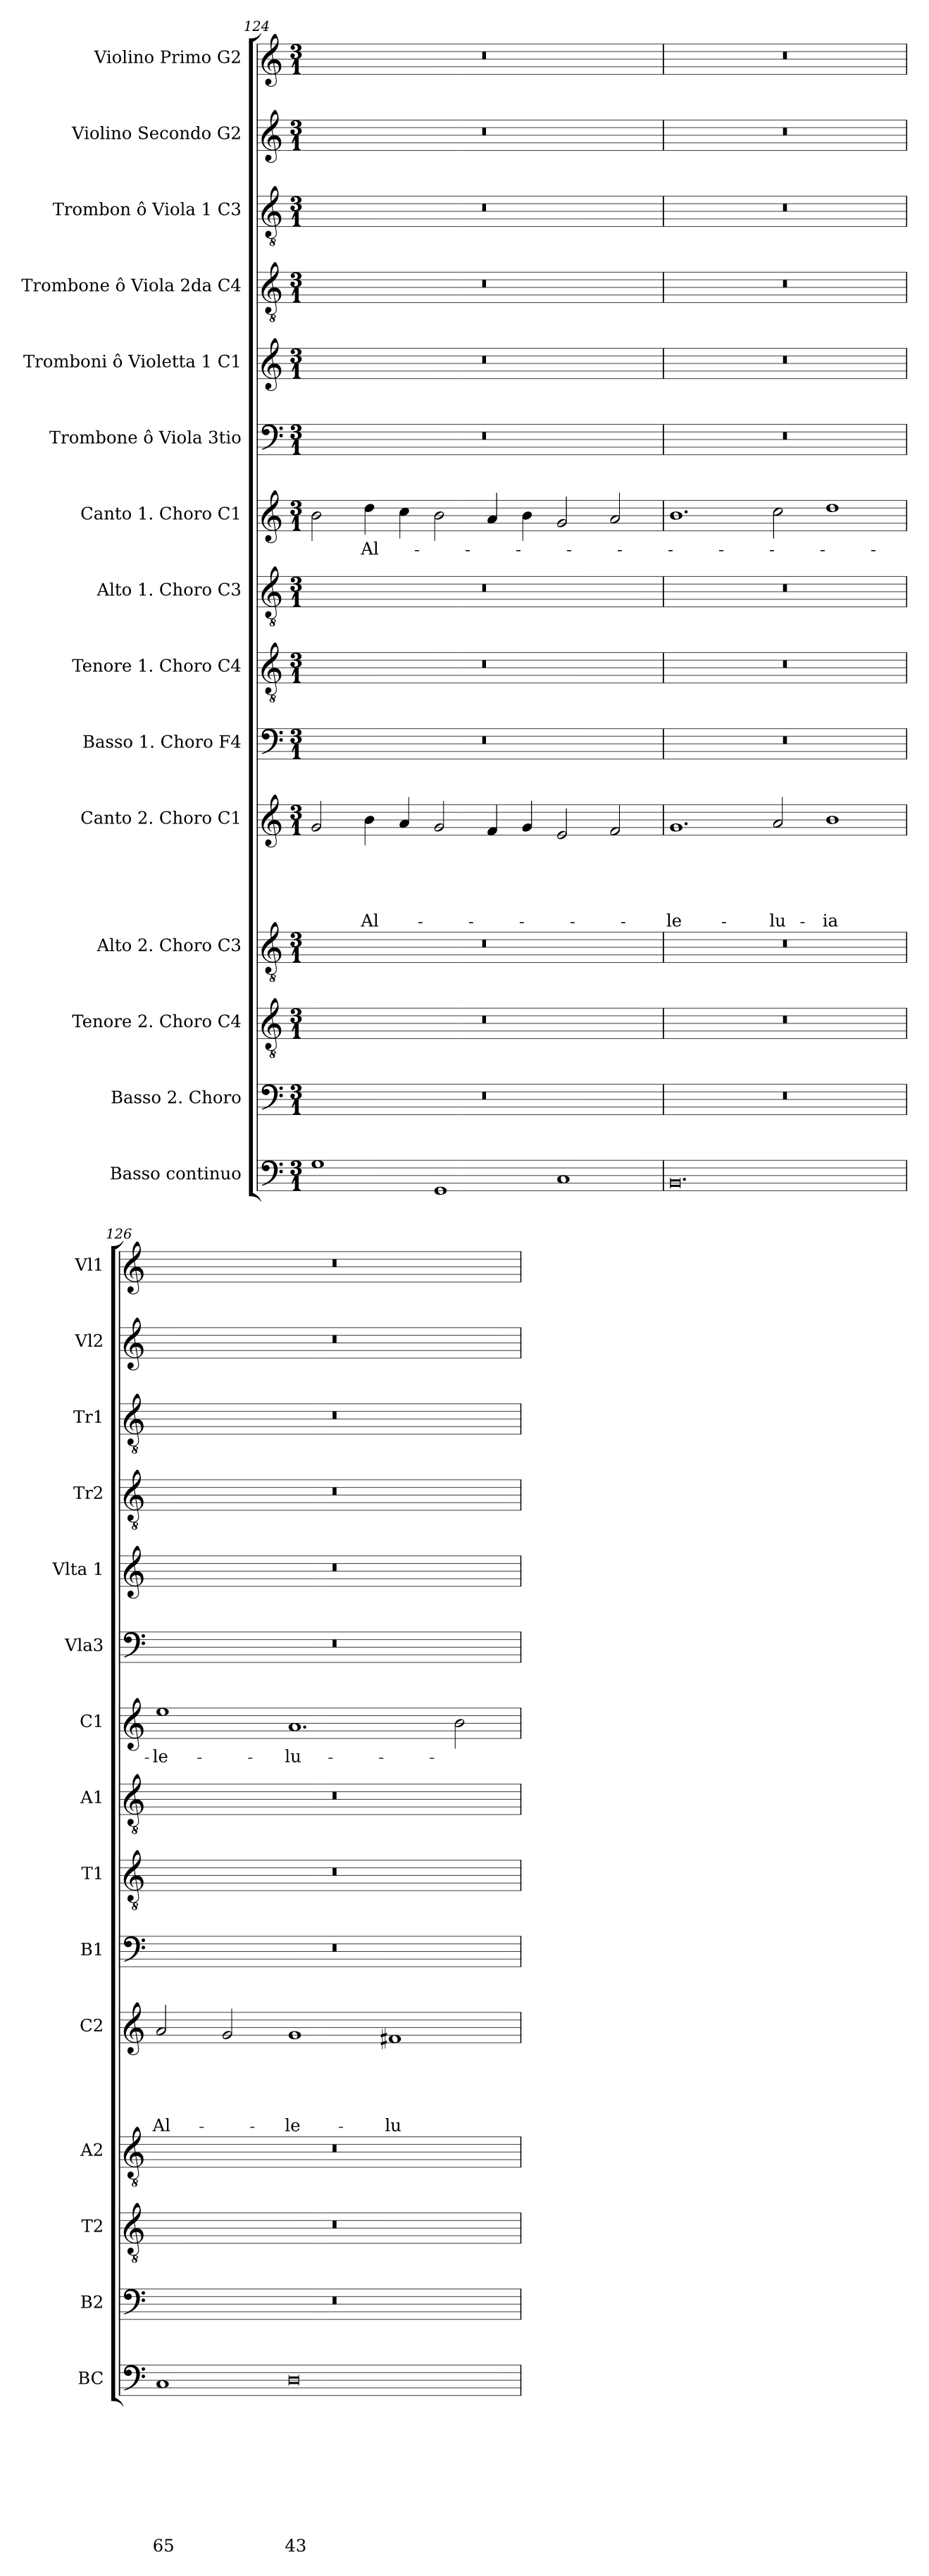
**kern	**text	**text	**text	**text	**text	**text	**text	**text	**text	**kern	**kern	**kern	**kern	**text	**text	**text	**text	**text	**kern	**kern	**kern	**kern	**text	**kern	**kern	**kern	**kern	**kern	**kern
*part15	*part15	*part15	*part15	*part15	*part15	*part15	*part15	*part15	*part15	*part14	*part13	*part12	*part11	*part11	*part11	*part11	*part11	*part11	*part10	*part9	*part8	*part7	*part7	*part6	*part5	*part4	*part3	*part2	*part1
*staff15	*staff15	*staff15	*staff15	*staff15	*staff15	*staff15	*staff15	*staff15	*staff15	*staff14	*staff13	*staff12	*staff11	*staff11	*staff11	*staff11	*staff11	*staff11	*staff10	*staff9	*staff8	*staff7	*staff7	*staff6	*staff5	*staff4	*staff3	*staff2	*staff1
*I"Basso continuo	*	*	*	*	*	*	*	*	*	*I"Basso 2. Choro	*I"Tenore 2. Choro C4	*I"Alto 2. Choro C3	*I"Canto 2. Choro  C1	*	*	*	*	*	*I"Basso 1. Choro F4	*I"Tenore 1. Choro C4	*I"Alto 1. Choro C3	*I"Canto 1. Choro  C1	*	*I"Trombone ô Viola 3tio	*I"Tromboni ô Violetta 1 C1	*I"Trombone ô Viola 2da C4	*I"Trombon ô Viola 1 C3	*I"Violino Secondo G2	*I"Violino Primo G2
*I'BC	*	*	*	*	*	*	*	*	*	*I'B2	*I'T2	*I'A2	*I'C2	*	*	*	*	*	*I'B1	*I'T1	*I'A1	*I'C1	*	*I'Vla3	*I'Vlta 1	*I'Tr2	*I'Tr1	*I'Vl2	*I'Vl1
*clefF4	*	*	*	*	*	*	*	*	*	*clefF4	*clefGv2	*clefGv2	*clefG2	*	*	*	*	*	*clefF4	*clefGv2	*clefGv2	*clefG2	*	*clefF4	*clefG2	*clefGv2	*clefGv2	*clefG2	*clefG2
*k[]	*	*	*	*	*	*	*	*	*	*k[]	*k[]	*k[]	*k[]	*	*	*	*	*	*k[]	*k[]	*k[]	*k[]	*	*k[]	*k[]	*k[]	*k[]	*k[]	*k[]
*C:	*	*	*	*	*	*	*	*	*	*C:	*C:	*C:	*C:	*	*	*	*	*	*C:	*C:	*C:	*C:	*	*C:	*C:	*C:	*C:	*C:	*C:
*M3/1	*	*	*	*	*	*	*	*	*	*M3/1	*M3/1	*M3/1	*M3/1	*	*	*	*	*	*M3/1	*M3/1	*M3/1	*M3/1	*	*M3/1	*M3/1	*M3/1	*M3/1	*M3/1	*M3/1
=124	=124	=124	=124	=124	=124	=124	=124	=124	=124	=124	=124	=124	=124	=124	=124	=124	=124	=124	=124	=124	=124	=124	=124	=124	=124	=124	=124	=124	=124
1G	.	.	.	.	.	.	.	.	.	0.r	0.r	0.r	2g/	.	.	.	.	.	0.r	0.r	0.r	2b\	.	0.r	0.r	0.r	0.r	0.r	0.r
!	!	!	!	!	!	!	!	!	!	!	!	!	!	!	!	!	!	!LO:LY:b	!	!	!	!	!LO:LY:b	!	!	!	!	!	!
.	.	.	.	.	.	.	.	.	.	.	.	.	4b\	.	.	.	.	Al-	.	.	.	4dd\	Al-	.	.	.	.	.	.
.	.	.	.	.	.	.	.	.	.	.	.	.	4a/	.	.	.	.	.	.	.	.	4cc\	.	.	.	.	.	.	.
1GG	.	.	.	.	.	.	.	.	.	.	.	.	2g/	.	.	.	.	.	.	.	.	2b\	.	.	.	.	.	.	.
.	.	.	.	.	.	.	.	.	.	.	.	.	4f/	.	.	.	.	.	.	.	.	4a/	.	.	.	.	.	.	.
.	.	.	.	.	.	.	.	.	.	.	.	.	4g/	.	.	.	.	.	.	.	.	4b\	.	.	.	.	.	.	.
1C	.	.	.	.	.	.	.	.	.	.	.	.	2e/	.	.	.	.	.	.	.	.	2g/	.	.	.	.	.	.	.
.	.	.	.	.	.	.	.	.	.	.	.	.	2f/	.	.	.	.	.	.	.	.	2a/	.	.	.	.	.	.	.
=125	=125	=125	=125	=125	=125	=125	=125	=125	=125	=125	=125	=125	=125	=125	=125	=125	=125	=125	=125	=125	=125	=125	=125	=125	=125	=125	=125	=125	=125
!	!	!	!	!	!	!	!	!	!	!	!	!	!	!	!	!	!	!LO:LY:b	!	!	!	!	!	!	!	!	!	!	!
0.BB	.	.	.	.	.	.	.	.	.	0.r	0.r	0.r	1.g	.	.	.	.	-le-	0.r	0.r	0.r	1.b	.	0.r	0.r	0.r	0.r	0.r	0.r
!	!	!	!	!	!	!	!	!	!	!	!	!	!	!	!	!	!	!LO:LY:b	!	!	!	!	!	!	!	!	!	!	!
.	.	.	.	.	.	.	.	.	.	.	.	.	2a/	.	.	.	.	-lu-	.	.	.	2cc\	.	.	.	.	.	.	.
!	!	!	!	!	!	!	!	!	!	!	!	!	!	!	!	!	!	!LO:LY:b	!	!	!	!	!	!	!	!	!	!	!
.	.	.	.	.	.	.	.	.	.	.	.	.	1b	.	.	.	.	-ia	.	.	.	1dd	.	.	.	.	.	.	.
!!LO:PB:g=z
=126	=126	=126	=126	=126	=126	=126	=126	=126	=126	=126	=126	=126	=126	=126	=126	=126	=126	=126	=126	=126	=126	=126	=126	=126	=126	=126	=126	=126	=126
!	!	!	!	!	!	!	!	!	!LO:LY:b	!	!	!	!	!	!	!	!	!LO:LY:b	!	!	!	!	!LO:LY:b	!	!	!	!	!	!
1C	.	.	.	.	.	.	.	.	65	0.r	0.r	0.r	2a/	.	.	.	.	Al-	0.r	0.r	0.r	1ee	-le-	0.r	0.r	0.r	0.r	0.r	0.r
.	.	.	.	.	.	.	.	.	.	.	.	.	2g/	.	.	.	.	.	.	.	.	.	.	.	.	.	.	.	.
!	!	!	!	!	!	!	!	!	!LO:LY:b	!	!	!	!	!	!	!	!	!LO:LY:b	!	!	!	!	!LO:LY:b	!	!	!	!	!	!
0D	.	.	.	.	.	.	.	.	43	.	.	.	1g	.	.	.	.	-le-	.	.	.	1.a	-lu-	.	.	.	.	.	.
!	!	!	!	!	!	!	!	!	!	!	!	!	!	!	!	!	!	!LO:LY:b	!	!	!	!	!	!	!	!	!	!	!
.	.	.	.	.	.	.	.	.	.	.	.	.	1f#X	.	.	.	.	-lu-	.	.	.	.	.	.	.	.	.	.	.
.	.	.	.	.	.	.	.	.	.	.	.	.	.	.	.	.	.	.	.	.	.	2b\	.	.	.	.	.	.	.
=	=	=	=	=	=	=	=	=	=	=	=	=	=	=	=	=	=	=	=	=	=	=	=	=	=	=	=	=	=
*-	*-	*-	*-	*-	*-	*-	*-	*-	*-	*-	*-	*-	*-	*-	*-	*-	*-	*-	*-	*-	*-	*-	*-	*-	*-	*-	*-	*-	*-
